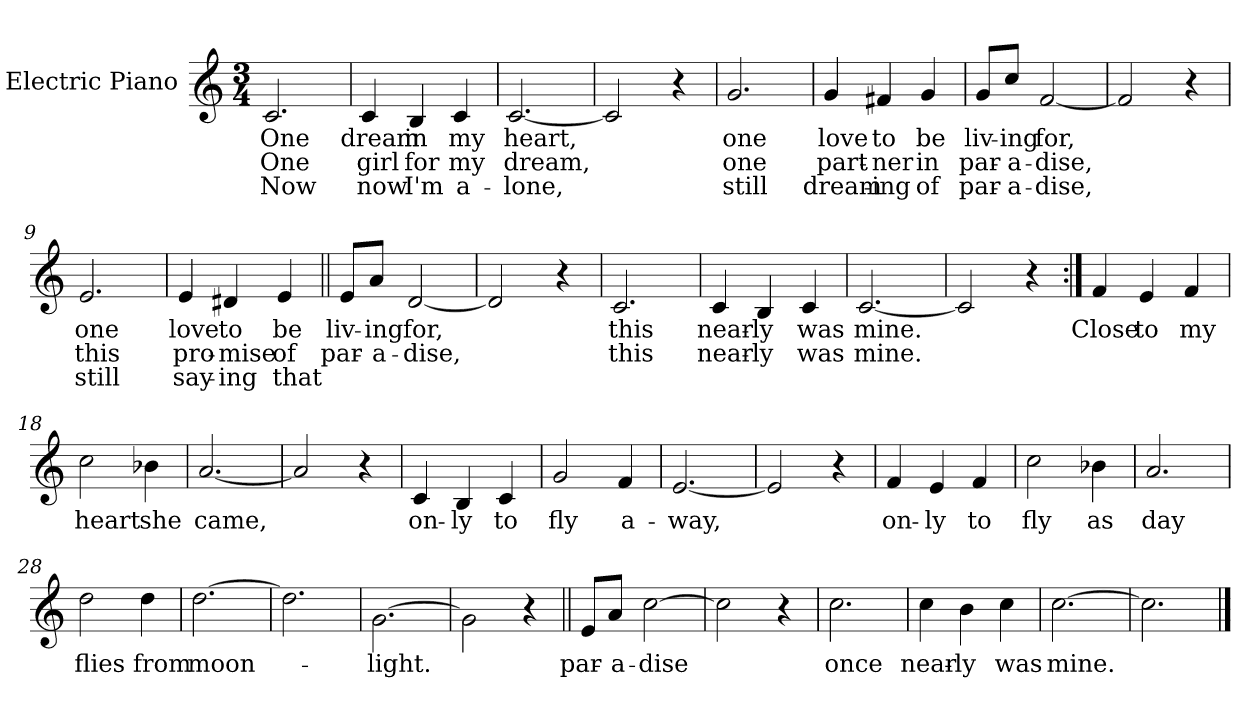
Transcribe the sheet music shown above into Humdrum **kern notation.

**kern	**text	**text	**text
*part1	*part1	*part1	*part1
*staff1	*staff1	*staff1	*staff1
*I"Electric Piano	*	*	*
*I'E.Pno	*	*	*
*clefG2	*	*	*
*k[]	*	*	*
*C:	*	*	*
*M3/4	*	*	*
=1	=1	=1	=1
2.c/	One	One	Now
=2	=2	=2	=2
4c/	dream	girl	now
4B/	in	for	I'm
4c/	my	my	a-
=3	=3	=3	=3
[2.c/	heart,	dream,	-lone,
=4	=4	=4	=4
2c/]	.	.	.
4r	.	.	.
=5	=5	=5	=5
2.g/	one	one	still
=6	=6	=6	=6
4g/	love	part-	dream-
4f#X/	to	-ner	-ing
4g/	be	in	of
=7	=7	=7	=7
8g/L	liv-	par-	par-
8cc/J	-ing	-a-	-a-
[2f/	for,	-dise,	-dise,
!!LO:LB:g=z
=8	=8	=8	=8
2f/]	.	.	.
4r	.	.	.
=9	=9	=9	=9
2.e/	one	this	still
=10	=10	=10	=10
4e/	love	pro-	say-
4d#X/	to	-mise	-ing
4e/	be	of	that
=11||	=11||	=11||	=11||
8e/L	liv-	par-	.
8a/J	-ing	-a-	.
[2d/	for,	-dise,	.
=12	=12	=12	=12
2d/]	.	.	.
4r	.	.	.
=13	=13	=13	=13
2.c/	this	this	.
=14	=14	=14	=14
4c/	near-	near-	.
4B/	-ly	-ly	.
4c/	was	was	.
=15	=15	=15	=15
[2.c/	mine.	mine.	.
=16	=16	=16	=16
2c/]	.	.	.
4r	.	.	.
!!LO:LB:g=z
=17:|!	=17:|!	=17:|!	=17:|!
4f/	Close	.	.
4e/	to	.	.
4f/	my	.	.
=18	=18	=18	=18
2cc\	heart	.	.
4b-X\	she	.	.
=19	=19	=19	=19
[2.a/	came,	.	.
=20	=20	=20	=20
2a/]	.	.	.
4r	.	.	.
=21	=21	=21	=21
4c/	on-	.	.
4B/	-ly	.	.
4c/	to	.	.
=22	=22	=22	=22
2g/	fly	.	.
4f/	a-	.	.
=23	=23	=23	=23
[2.e/	-way,	.	.
=24	=24	=24	=24
2e/]	.	.	.
4r	.	.	.
=25	=25	=25	=25
4f/	on-	.	.
4e/	-ly	.	.
4f/	to	.	.
!!LO:LB:g=z
=26	=26	=26	=26
2cc\	fly	.	.
4b-X\	as	.	.
=27	=27	=27	=27
2.a/	day	.	.
=28	=28	=28	=28
2dd\	flies	.	.
4dd\	from	.	.
=29	=29	=29	=29
[2.dd\	moon-	.	.
=30	=30	=30	=30
2.dd\]	.	.	.
=31	=31	=31	=31
[2.g\	light.	.	.
=32	=32	=32	=32
2g\]	.	.	.
4r	.	.	.
!!LO:LB:g=z
=33||	=33||	=33||	=33||
8e/L	par-	.	.
8a/J	-a-	.	.
[2cc\	-dise	.	.
=34	=34	=34	=34
2cc\]	.	.	.
4r	.	.	.
=35	=35	=35	=35
2.cc\	once	.	.
=36	=36	=36	=36
4cc\	near-	.	.
4b\	-ly	.	.
4cc\	was	.	.
=37	=37	=37	=37
[2.cc\	mine.	.	.
=38	=38	=38	=38
2.cc\]	.	.	.
==	==	==	==
*-	*-	*-	*-
